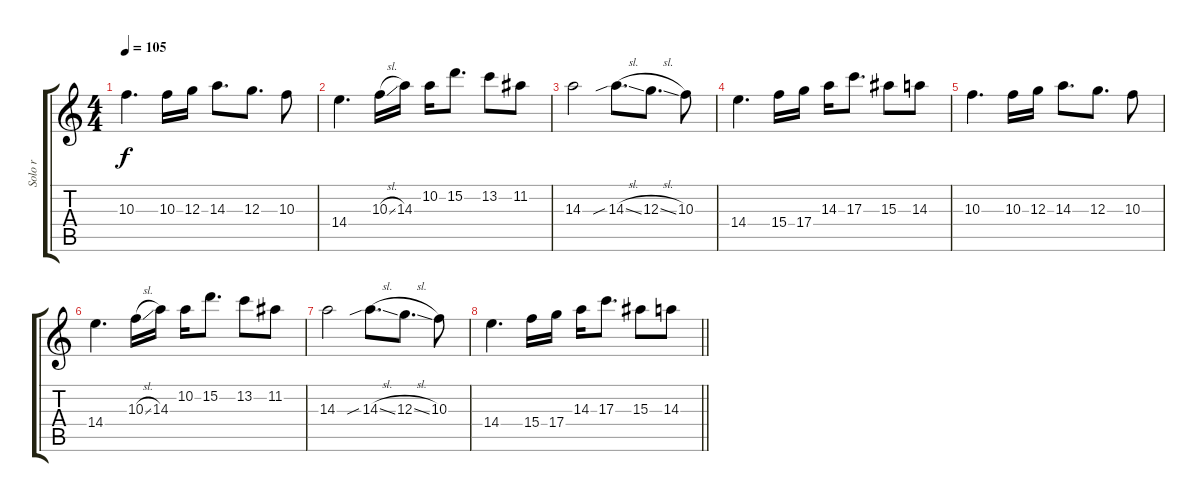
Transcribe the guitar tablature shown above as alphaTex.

\track ("Solo r" "Solo r") {instrument distortionguitar}
\staff {score tabs}
\tuning (E4 B3 G3 D3 A2 D2) {hide}
\ts (4 4)
\tempo 105
\clef g2
\ks c
10.3.4{d dy f} 10.3.16 12.3.16 14.3.8{d} 12.3.8{d} 10.3.8 |
14.4.4{d} 10.3{sl}.16 14.3.16 10.2.16 15.2.8{d} 13.2.8 11.2.8 |
14.3.2 14.3{sib sl}.8{d} 12.3{sl}.8{d} 10.3.8 |
14.4.4{d} 15.4.16 17.4.16 14.3.16 17.3.8{d} 15.3.8 14.3.8 |
10.3.4{d} 10.3.16 12.3.16 14.3.8{d} 12.3.8{d} 10.3.8 |
14.4.4{d} 10.3{sl}.16 14.3.16 10.2.16 15.2.8{d} 13.2.8 11.2.8 |
14.3.2 14.3{sib sl}.8{d} 12.3{sl}.8{d} 10.3.8 |
\barLineRight lightlight
14.4.4{d} 15.4.16 17.4.16 14.3.16 17.3.8{d} 15.3.8 14.3.8
